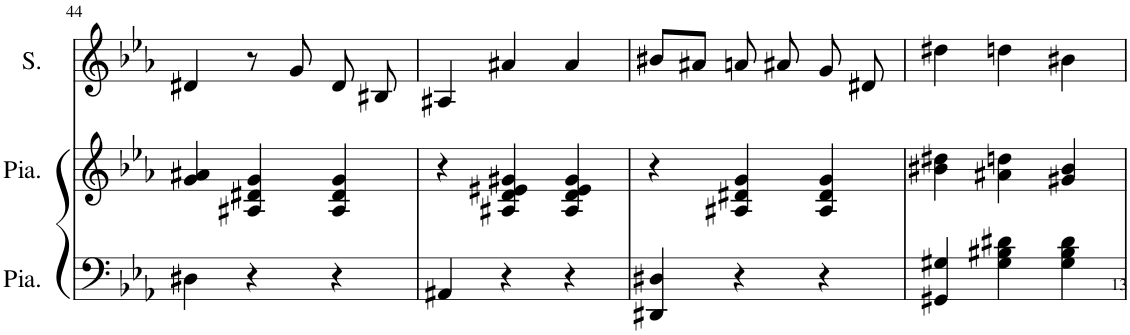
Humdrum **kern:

**kern	**kern	**kern
*part3	*part2	*part1
*staff3	*staff2	*staff1
*I"Piano	*I"Piano	*I"Soprano
*I'Pia.	*I'Pia.	*I'S.
!!LO:PB:g=z
*clefF4	*clefG2	*clefG2
*k[b-e-a-]	*k[b-e-a-]	*k[b-e-a-]
*M3/4	*M3/4	*M3/4
=44	=44	=44
4D#X\	4g/ 4a#X/	4d#X/
4r	4A#X/ 4d#X/ 4g/	8r
.	.	8g/
4r	4A#/ 4d#/ 4g/	8d#/
.	.	8B#X/
=45	=45	=45
4AA#X/	4r	4A#X/
4r	4A#X/ 4d/ 4e#X/ 4g#X/	4a#X/
4r	4A#/ 4d/ 4e#/ 4g#/	4a#/
=46	=46	=46
4DD#X/ 4D#X/	4r	8b#X/L
.	.	8a#X/J
4r	4A#X/ 4d#X/ 4g/	8an/
.	.	8a#X/
4r	4A#/ 4d#/ 4g/	8g/
.	.	8d#X/
=47	=47	=47
4GG#X/ 4G#X/	4b#X\ 4dd#X\	4dd#X\
4G#\ 4B#X\ 4d#X\	4a#X\ 4ddn\	4ddn\
4G#\ 4B#\ 4d#\	4g#X/ 4b#/	4b#X\
=	=	=
*-	*-	*-
